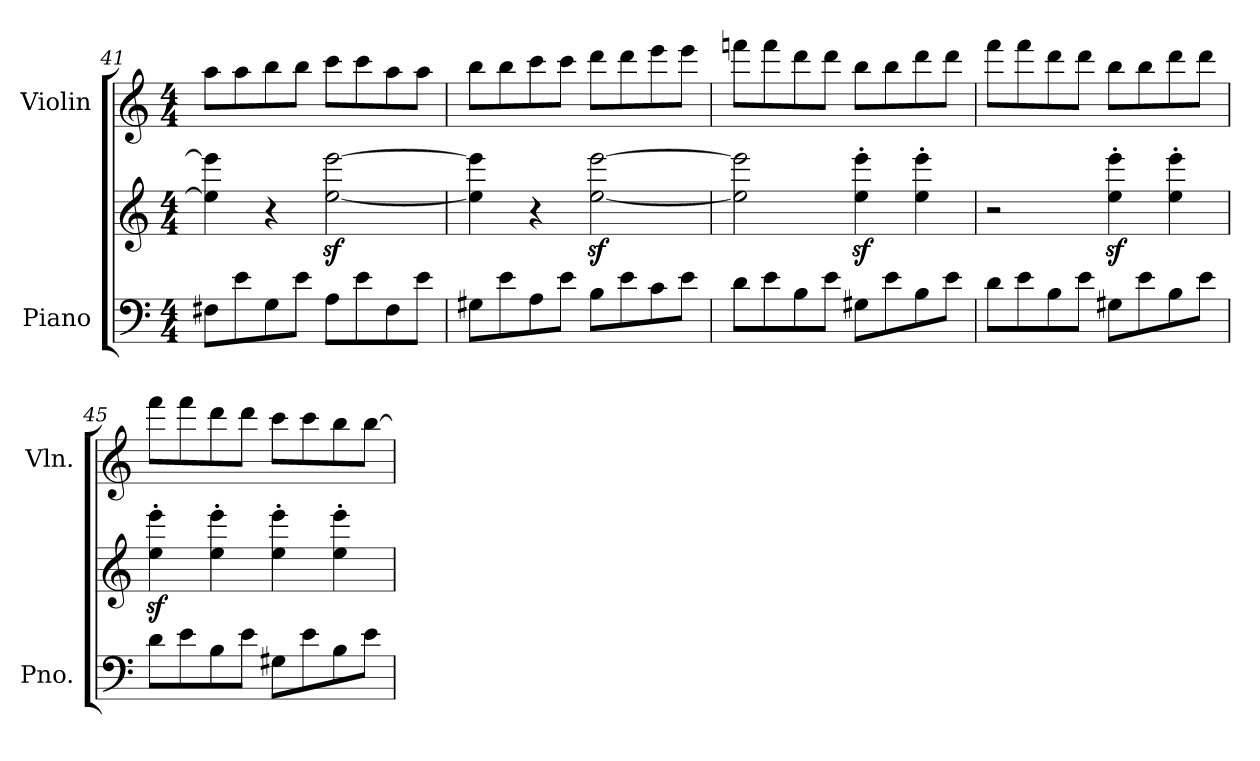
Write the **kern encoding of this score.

**kern	**kern	**kern
*part2	*part2	*part1
*staff3	*staff2	*staff1
*I"Piano	*	*I"Violin
*I'Pno.	*	*I'Vln.
*clefF4	*clefG2	*clefG2
*k[]	*k[]	*k[]
*M4/4	*M4/4	*M4/4
=41	=41	=41
8F#X\L	4ee\] 4eee\]	8aa\L
8e\	.	8aa\
8G\	4r	8bb\
8e\J	.	8bb\J
8A\L	[2ee\z< [2eee\z<	8ccc\L
8e\	.	8ccc\
8F#\	.	8aa\
8e\J	.	8aa\J
=42	=42	=42
8G#X\L	4ee\] 4eee\]	8bb\L
8e\	.	8bb\
8A\	4r	8ccc\
8e\J	.	8ccc\J
8B\L	[2ee\z< [2eee\z<	8ddd\L
8e\	.	8ddd\
8c\	.	8eee\
8e\J	.	8eee\J
=43	=43	=43
8d\L	2ee\] 2eee\]	8fffn\L
8e\	.	8fff\
8B\	.	8ddd\
8e\J	.	8ddd\J
8G#X\L	4ee\z<' 4eee\z<'	8bb\L
8e\	.	8bb\
8B\	4ee\' 4eee\'	8ddd\
8e\J	.	8ddd\J
!!LO:LB:g=z
=44	=44	=44
8d\L	2r	8fff\L
8e\	.	8fff\
8B\	.	8ddd\
8e\J	.	8ddd\J
8G#X\L	4ee\z<' 4eee\z<'	8bb\L
8e\	.	8bb\
8B\	4ee\' 4eee\'	8ddd\
8e\J	.	8ddd\J
=45	=45	=45
8d\L	4ee\z<' 4eee\z<'	8fff\L
8e\	.	8fff\
8B\	4ee\' 4eee\'	8ddd\
8e\J	.	8ddd\J
8G#X\L	4ee\' 4eee\'	8ccc\L
8e\	.	8ccc\
8B\	4ee\' 4eee\'	8bb\
8e\J	.	[8bb\J
=	=	=
*-	*-	*-
